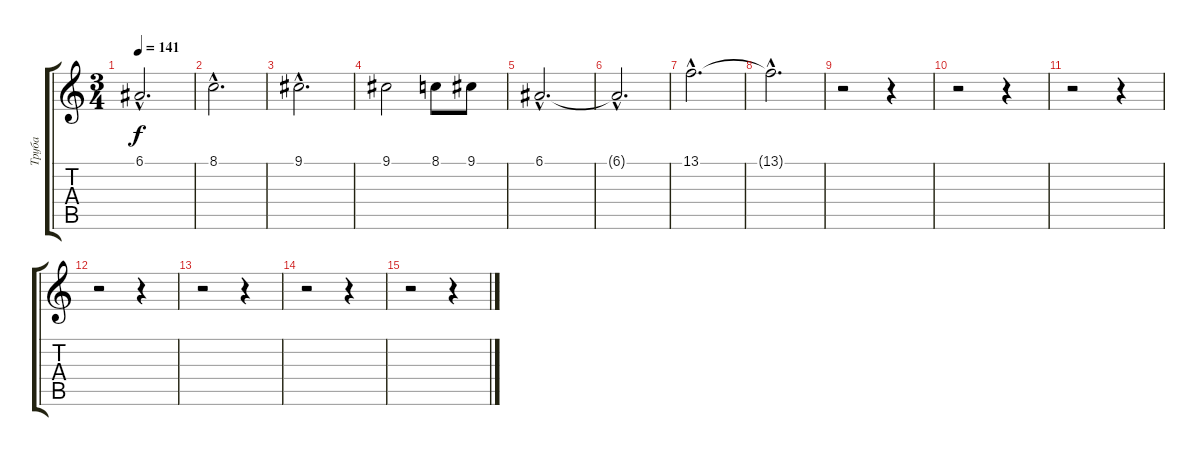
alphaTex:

\track ("Труба" "Труба") {instrument tuba}
\staff {score tabs}
\tuning (E4 B3 G3 D3 A2 E2) {hide}
\ts (3 4)
\tempo 141
\clef g2
\ks c
6.1{hac}.2{d dy f} |
8.1{hac}.2{d} |
9.1{hac}.2{d} |
9.1.2 8.1.8 9.1.8 |
6.1{hac}.2{d} |
6.1{hac t}.2{d} |
13.1{hac}.2{d} |
13.1{hac t}.2{d} |
r.2 r.4 |
r.2 r.4 |
r.2 r.4 |
r.2 r.4 |
r.2 r.4 |
r.2 r.4 |
r.2 r.4
